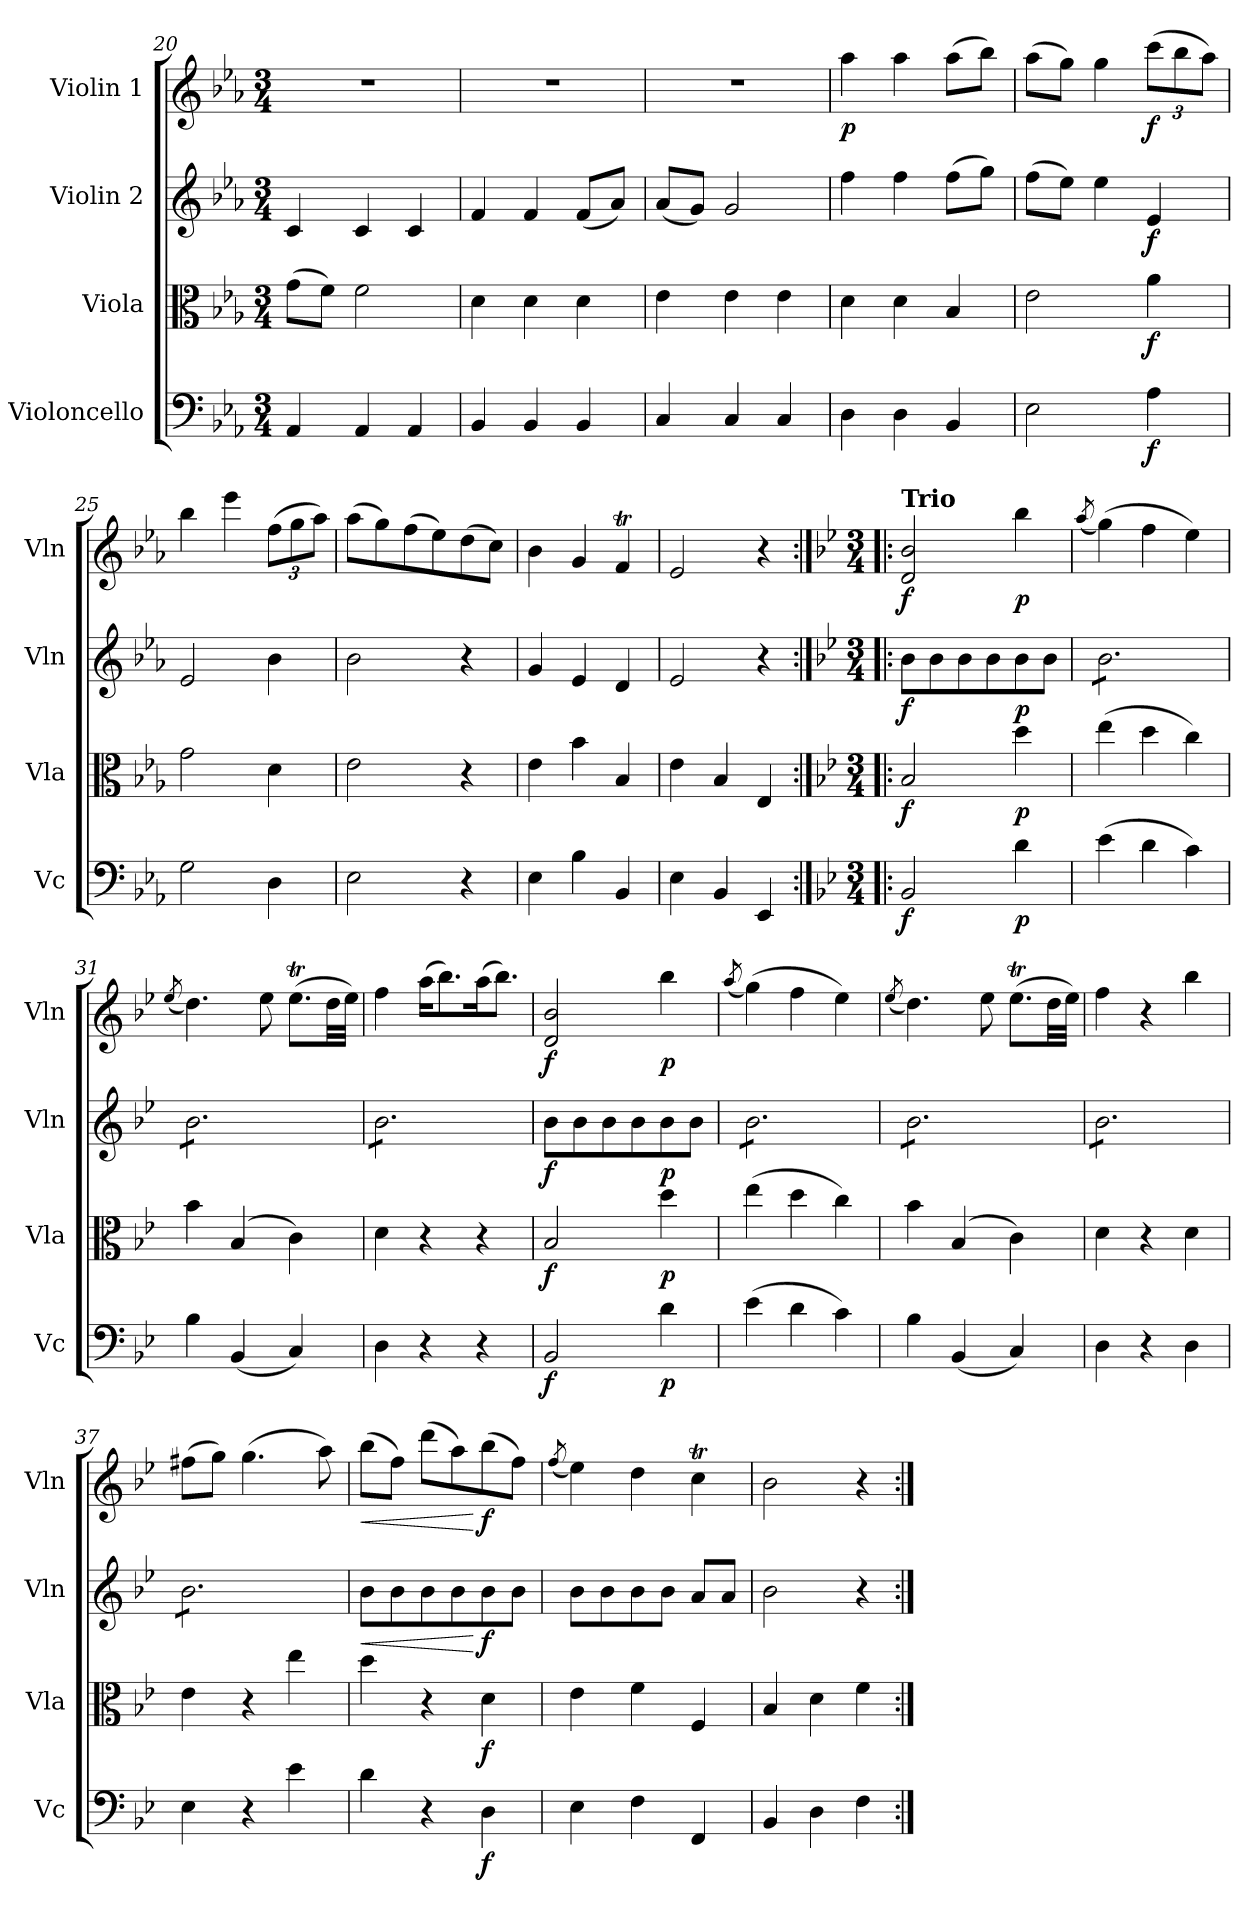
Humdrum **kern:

**kern	**dynam	**kern	**dynam	**kern	**dynam	**kern	**dynam
*part4	*part4	*part3	*part3	*part2	*part2	*part1	*part1
*staff4	*staff4	*staff3	*staff3	*staff2	*staff2	*staff1	*staff1
*I"Violoncello	*	*I"Viola	*	*I"Violin 2	*	*I"Violin 1	*
*I'Vc	*	*I'Vla	*	*I'Vln	*	*I'Vln	*
*clefF4	*	*clefC3	*	*clefG2	*	*clefG2	*
*k[b-e-a-]	*	*k[b-e-a-]	*	*k[b-e-a-]	*	*k[b-e-a-]	*
*M3/4	*	*M3/4	*	*M3/4	*	*M3/4	*
=20	=20	=20	=20	=20	=20	=20	=20
4AA-/	.	(8g\L	.	4c/	.	2.r	.
.	.	8f\J)	.	.	.	.	.
4AA-/	.	2f\	.	4c/	.	.	.
4AA-/	.	.	.	4c/	.	.	.
=21	=21	=21	=21	=21	=21	=21	=21
4BB-/	.	4d\	.	4f/	.	2.r	.
4BB-/	.	4d\	.	4f/	.	.	.
4BB-/	.	4d\	.	(8f/L	.	.	.
.	.	.	.	8a-/J)	.	.	.
=22	=22	=22	=22	=22	=22	=22	=22
4C/	.	4e-\	.	(8a-/L	.	2.r	.
.	.	.	.	8g/J)	.	.	.
4C/	.	4e-\	.	2g/	.	.	.
4C/	.	4e-\	.	.	.	.	.
!!LO:LB:g=z
=23	=23	=23	=23	=23	=23	=23	=23
!	!	!	!	!	!	!	!LO:DY:b
4D\	.	4d\	.	4ff\	.	4aa-\	p
4D\	.	4d\	.	4ff\	.	4aa-\	.
4BB-/	.	4B-/	.	(8ff\L	.	(8aa-\L	.
.	.	.	.	8gg\J)	.	8bb-\J)	.
=24	=24	=24	=24	=24	=24	=24	=24
2E-\	.	2e-\	.	(8ff\L	.	(8aa-\L	.
.	.	.	.	8ee-\J)	.	8gg\J)	.
.	.	.	.	4ee-\	.	4gg\	.
*	*	*	*	*	*	*Xbrackettup	*
!	!LO:DY:b	!	!LO:DY:b	!	!LO:DY:b	!	!LO:DY:b
4A-\	f	4a-\	f	4e-/	f	(12ccc\L	f
.	.	.	.	.	.	12bb-\	.
.	.	.	.	.	.	12aa-\J)	.
=25	=25	=25	=25	=25	=25	=25	=25
2G\	.	2g\	.	2e-/	.	4bb-\	.
.	.	.	.	.	.	4eee-\	.
4D\	.	4d\	.	4b-\	.	(12ff\L	.
.	.	.	.	.	.	12gg\	.
.	.	.	.	.	.	12aa-\J)	.
=26	=26	=26	=26	=26	=26	=26	=26
2E-\	.	2e-\	.	2b-\	.	(8aa-\L	.
.	.	.	.	.	.	8gg\)	.
.	.	.	.	.	.	(8ff\	.
.	.	.	.	.	.	8ee-\)	.
4r	.	4r	.	4r	.	(8dd\	.
.	.	.	.	.	.	8cc\J)	.
=27	=27	=27	=27	=27	=27	=27	=27
4E-\	.	4e-\	.	4g/	.	4b-\	.
4B-\	.	4b-\	.	4e-/	.	4g/	.
4BB-/	.	4B-/	.	4d/	.	4fT/	.
=28	=28	=28	=28	=28	=28	=28	=28
4E-\	.	4e-\	.	2e-/	.	2e-/	.
4BB-/	.	4B-/	.	.	.	.	.
4EE-/	.	4E-/	.	4r	.	4r	.
!!LO:PB:g=z
=29:|!|:	=29:|!|:	=29:|!|:	=29:|!|:	=29:|!|:	=29:|!|:	=29:|!|:	=29:|!|:
*k[b-e-]	*	*k[b-e-]	*	*k[b-e-]	*	*k[b-e-]	*
*M3/4	*	*M3/4	*	*M3/4	*	*M3/4	*
!	!	!	!	!	!	!LO:TX:a:B:t=Trio	!
!	!LO:DY:b	!	!LO:DY:b	!	!LO:DY:b	!	!LO:DY:b
2BB-/	f	2B-/	f	8b-\L	f	2d/ 2b-/	f
.	.	.	.	8b-\	.	.	.
.	.	.	.	8b-\	.	.	.
.	.	.	.	8b-\	.	.	.
!	!LO:DY:b	!	!LO:DY:b	!	!LO:DY:b	!	!LO:DY:b
4d\	p	4dd\	p	8b-\	p	4bb-\	p
.	.	.	.	8b-\J	.	.	.
=30	=30	=30	=30	=30	=30	=30	=30
.	.	.	.	.	.	(8qaa/	.
*	*	*	*	*tremolo	*	*	*
(4e-\	.	(4ee-\	.	8b-\L	.	(4gg\)	.
.	.	.	.	8b-\	.	.	.
4d\	.	4dd\	.	8b-\	.	4ff\	.
.	.	.	.	8b-\	.	.	.
4c\)	.	4cc\)	.	8b-\	.	4ee-\)	.
.	.	.	.	8b-\J	.	.	.
=31	=31	=31	=31	=31	=31	=31	=31
.	.	.	.	.	.	(8qee-/	.
4B-\	.	4b-\	.	8b-\L	.	4.dd\)	.
.	.	.	.	8b-\	.	.	.
(4BB-/	.	(4B-/	.	8b-\	.	.	.
.	.	.	.	8b-\	.	8ee-\	.
4C/)	.	4c\)	.	8b-\	.	(8.ee-T\L	.
.	.	.	.	8b-\J	.	.	.
.	.	.	.	.	.	32dd\LL	.
.	.	.	.	.	.	32ee-\JJJ)	.
=32	=32	=32	=32	=32	=32	=32	=32
4D\	.	4d\	.	8b-\L	.	4ff\	.
.	.	.	.	8b-\	.	.	.
4r	.	4r	.	8b-\	.	(16aa\KL	.
.	.	.	.	.	.	8.bb-\)	.
.	.	.	.	8b-\	.	.	.
4r	.	4r	.	8b-\	.	(16aa\K	.
.	.	.	.	.	.	8.bb-\J)	.
.	.	.	.	8b-\J	.	.	.
*	*	*	*	*Xtremolo	*	*	*
=33	=33	=33	=33	=33	=33	=33	=33
!	!LO:DY:b	!	!LO:DY:b	!	!LO:DY:b	!	!LO:DY:b
2BB-/	f	2B-/	f	8b-\L	f	2d/ 2b-/	f
.	.	.	.	8b-\	.	.	.
.	.	.	.	8b-\	.	.	.
.	.	.	.	8b-\	.	.	.
!	!LO:DY:b	!	!LO:DY:b	!	!LO:DY:b	!	!LO:DY:b
4d\	p	4dd\	p	8b-\	p	4bb-\	p
.	.	.	.	8b-\J	.	.	.
=34	=34	=34	=34	=34	=34	=34	=34
.	.	.	.	.	.	(8qaa/	.
*	*	*	*	*tremolo	*	*	*
(4e-\	.	(4ee-\	.	8b-\L	.	(4gg\)	.
.	.	.	.	8b-\	.	.	.
4d\	.	4dd\	.	8b-\	.	4ff\	.
.	.	.	.	8b-\	.	.	.
4c\)	.	4cc\)	.	8b-\	.	4ee-\)	.
.	.	.	.	8b-\J	.	.	.
!!LO:LB:g=z
=35	=35	=35	=35	=35	=35	=35	=35
.	.	.	.	.	.	(8qee-/	.
4B-\	.	4b-\	.	8b-\L	.	4.dd\)	.
.	.	.	.	8b-\	.	.	.
(4BB-/	.	(4B-/	.	8b-\	.	.	.
.	.	.	.	8b-\	.	8ee-\	.
4C/)	.	4c\)	.	8b-\	.	(8.ee-T\L	.
.	.	.	.	8b-\J	.	.	.
.	.	.	.	.	.	32dd\LL	.
.	.	.	.	.	.	32ee-\JJJ)	.
=36	=36	=36	=36	=36	=36	=36	=36
4D\	.	4d\	.	8b-\L	.	4ff\	.
.	.	.	.	8b-\	.	.	.
4r	.	4r	.	8b-\	.	4r	.
.	.	.	.	8b-\	.	.	.
4D\	.	4d\	.	8b-\	.	4bb-\	.
.	.	.	.	8b-\J	.	.	.
=37	=37	=37	=37	=37	=37	=37	=37
4E-\	.	4e-\	.	8b-\L	.	(8ff#X\L	.
.	.	.	.	8b-\	.	8gg\J)	.
4r	.	4r	.	8b-\	.	(4.gg\	.
.	.	.	.	8b-\	.	.	.
4e-\	.	4ee-\	.	8b-\	.	.	.
.	.	.	.	8b-\J	.	8aa\)	.
*	*	*	*	*Xtremolo	*	*	*
=38	=38	=38	=38	=38	=38	=38	=38
!	!	!	!	!	!LO:HP:b	!	!LO:HP:b
4d\	.	4dd\	.	8b-\L	<	(8bb-\L	<
.	.	.	.	8b-\	.	8ff\J)	.
4r	.	4r	.	8b-\	.	(8ddd\L	.
.	.	.	.	8b-\	.	8aa\)	.
!	!LO:DY:b	!	!LO:DY:b	!	!LO:DY:n=1:b	!	!LO:DY:n=1:b
4D\	f	4d\	f	8b-\	[ f	(8bb-\	[ f
.	.	.	.	8b-\J	.	8ff\J)	.
=39	=39	=39	=39	=39	=39	=39	=39
.	.	.	.	.	.	(8qff/	.
4E-\	.	4e-\	.	8b-\L	.	4ee-\)	.
.	.	.	.	8b-\	.	.	.
4F\	.	4f\	.	8b-\	.	4dd\	.
.	.	.	.	8b-\J	.	.	.
4FF/	.	4F/	.	8a/L	.	4ccT\	.
.	.	.	.	8a/J	.	.	.
=39X1	=39X1	=39X1	=39X1	=39X1	=39X1	=39X1	=39X1
4BB-/	.	4B-/	.	2b-\	.	2b-\	.
4D\	.	4d\	.	.	.	.	.
4F\	.	4f\	.	4r	.	4r	.
=:|!	=:|!	=:|!	=:|!	=:|!	=:|!	=:|!	=:|!
*-	*-	*-	*-	*-	*-	*-	*-
